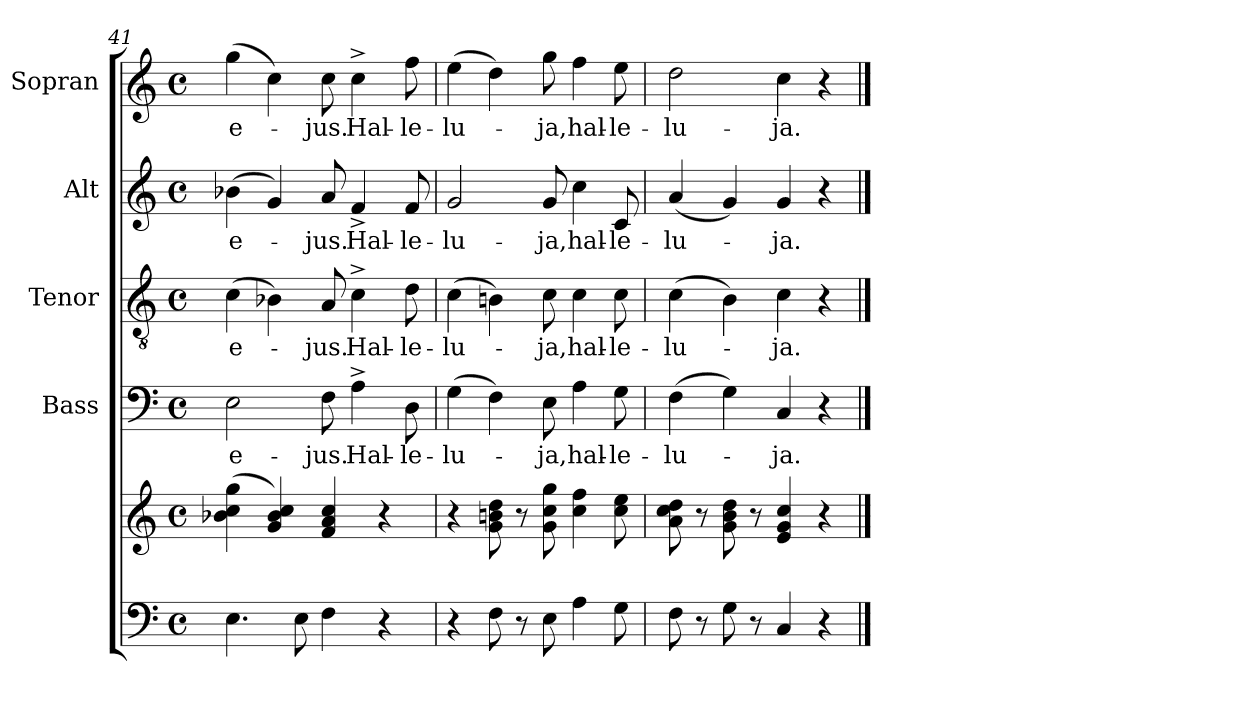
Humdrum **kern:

**kern	**kern	**kern	**text	**kern	**text	**kern	**text	**kern	**text
*part5	*part5	*part4	*part4	*part3	*part3	*part2	*part2	*part1	*part1
*staff6	*staff5	*staff4	*staff4	*staff3	*staff3	*staff2	*staff2	*staff1	*staff1
*	*	*I"Bass	*	*I"Tenor	*	*I"Alt	*	*I"Sopran	*
*	*	*I'B.	*	*I'T.	*	*I'A.	*	*I'S.	*
!!LO:LB:g=z
*clefF4	*clefG2	*clefF4	*	*clefGv2	*	*clefG2	*	*clefG2	*
*k[]	*k[]	*k[]	*	*k[]	*	*k[]	*	*k[]	*
*C:	*C:	*C:	*	*C:	*	*C:	*	*C:	*
*M4/4	*M4/4	*M4/4	*	*M4/4	*	*M4/4	*	*M4/4	*
*met(c)	*met(c)	*met(c)	*	*met(c)	*	*met(c)	*	*met(c)	*
=41	=41	=41	=41	=41	=41	=41	=41	=41	=41
!	!	!	!LO:LY:b	!	!LO:LY:b	!	!LO:LY:b	!	!LO:LY:b
4.E\	(>4b-X\ 4cc\ 4gg\	2E\	e-	(>4c\	e-	(>4b-X\	e-	(>4gg\	e-
.	4g/ 4b-/ 4cc/)	.	.	4B-X\)	.	4g/)	.	4cc\)	.
8E\	.	.	.	.	.	.	.	.	.
!	!	!	!LO:LY:b	!	!LO:LY:b	!	!LO:LY:b	!	!LO:LY:b
4F\	4f/ 4a/ 4cc/	8F\	-jus.	8A/	-jus.	8a/	-jus.	8cc\	-jus.
!	!	!	!LO:LY:b	!	!LO:LY:b	!	!LO:LY:b	!	!LO:LY:b
.	.	4A^>\	Hal-	4c^>\	Hal-	4f^>/	Hal-	4cc^>\	Hal-
4r	4r	.	.	.	.	.	.	.	.
!	!	!	!LO:LY:b	!	!LO:LY:b	!	!LO:LY:b	!	!LO:LY:b
.	.	8D\	-le-	8d\	-le-	8f/	-le-	8ff\	-le-
=42	=42	=42	=42	=42	=42	=42	=42	=42	=42
!	!	!	!LO:LY:b	!	!LO:LY:b	!	!LO:LY:b	!	!LO:LY:b
4r	4r	(>4G\	-lu-	(>4c\	-lu-	2g/	-lu-	(>4ee\	-lu-
8F\	8g\ 8bn\ 8dd\	4F\)	.	4Bn\)	.	.	.	4dd\)	.
8r	8r	.	.	.	.	.	.	.	.
!	!	!	!LO:LY:b	!	!LO:LY:b	!	!LO:LY:b	!	!LO:LY:b
8E\	8g\ 8cc\ 8gg\	8E\	-ja,	8c\	-ja,	8g/	-ja,	8gg\	-ja,
!	!	!	!LO:LY:b	!	!LO:LY:b	!	!LO:LY:b	!	!LO:LY:b
4A\	4cc\ 4ff\	4A\	hal-	4c\	hal-	4cc\	hal-	4ff\	hal-
!	!	!	!LO:LY:b	!	!LO:LY:b	!	!LO:LY:b	!	!LO:LY:b
8G\	8cc\ 8ee\	8G\	-le-	8c\	-le-	8c/	-le-	8ee\	-le-
=43	=43	=43	=43	=43	=43	=43	=43	=43	=43
!	!	!	!LO:LY:b	!	!LO:LY:b	!	!LO:LY:b	!	!LO:LY:b
8F\	8a\ 8cc\ 8dd\	(>4F\	-lu-	(>4c\	-lu-	(<4a/	-lu-	2dd\	-lu-
8r	8r	.	.	.	.	.	.	.	.
8G\	8g\ 8b\ 8dd\	4G\)	.	4B\)	.	4g/)	.	.	.
8r	8r	.	.	.	.	.	.	.	.
!	!	!	!LO:LY:b	!	!LO:LY:b	!	!LO:LY:b	!	!LO:LY:b
4C/	4e/ 4g/ 4cc/	4C/	-ja.	4c\	-ja.	4g/	-ja.	4cc\	-ja.
4r	4r	4r	.	4r	.	4r	.	4r	.
==	==	==	==	==	==	==	==	==	==
*-	*-	*-	*-	*-	*-	*-	*-	*-	*-
